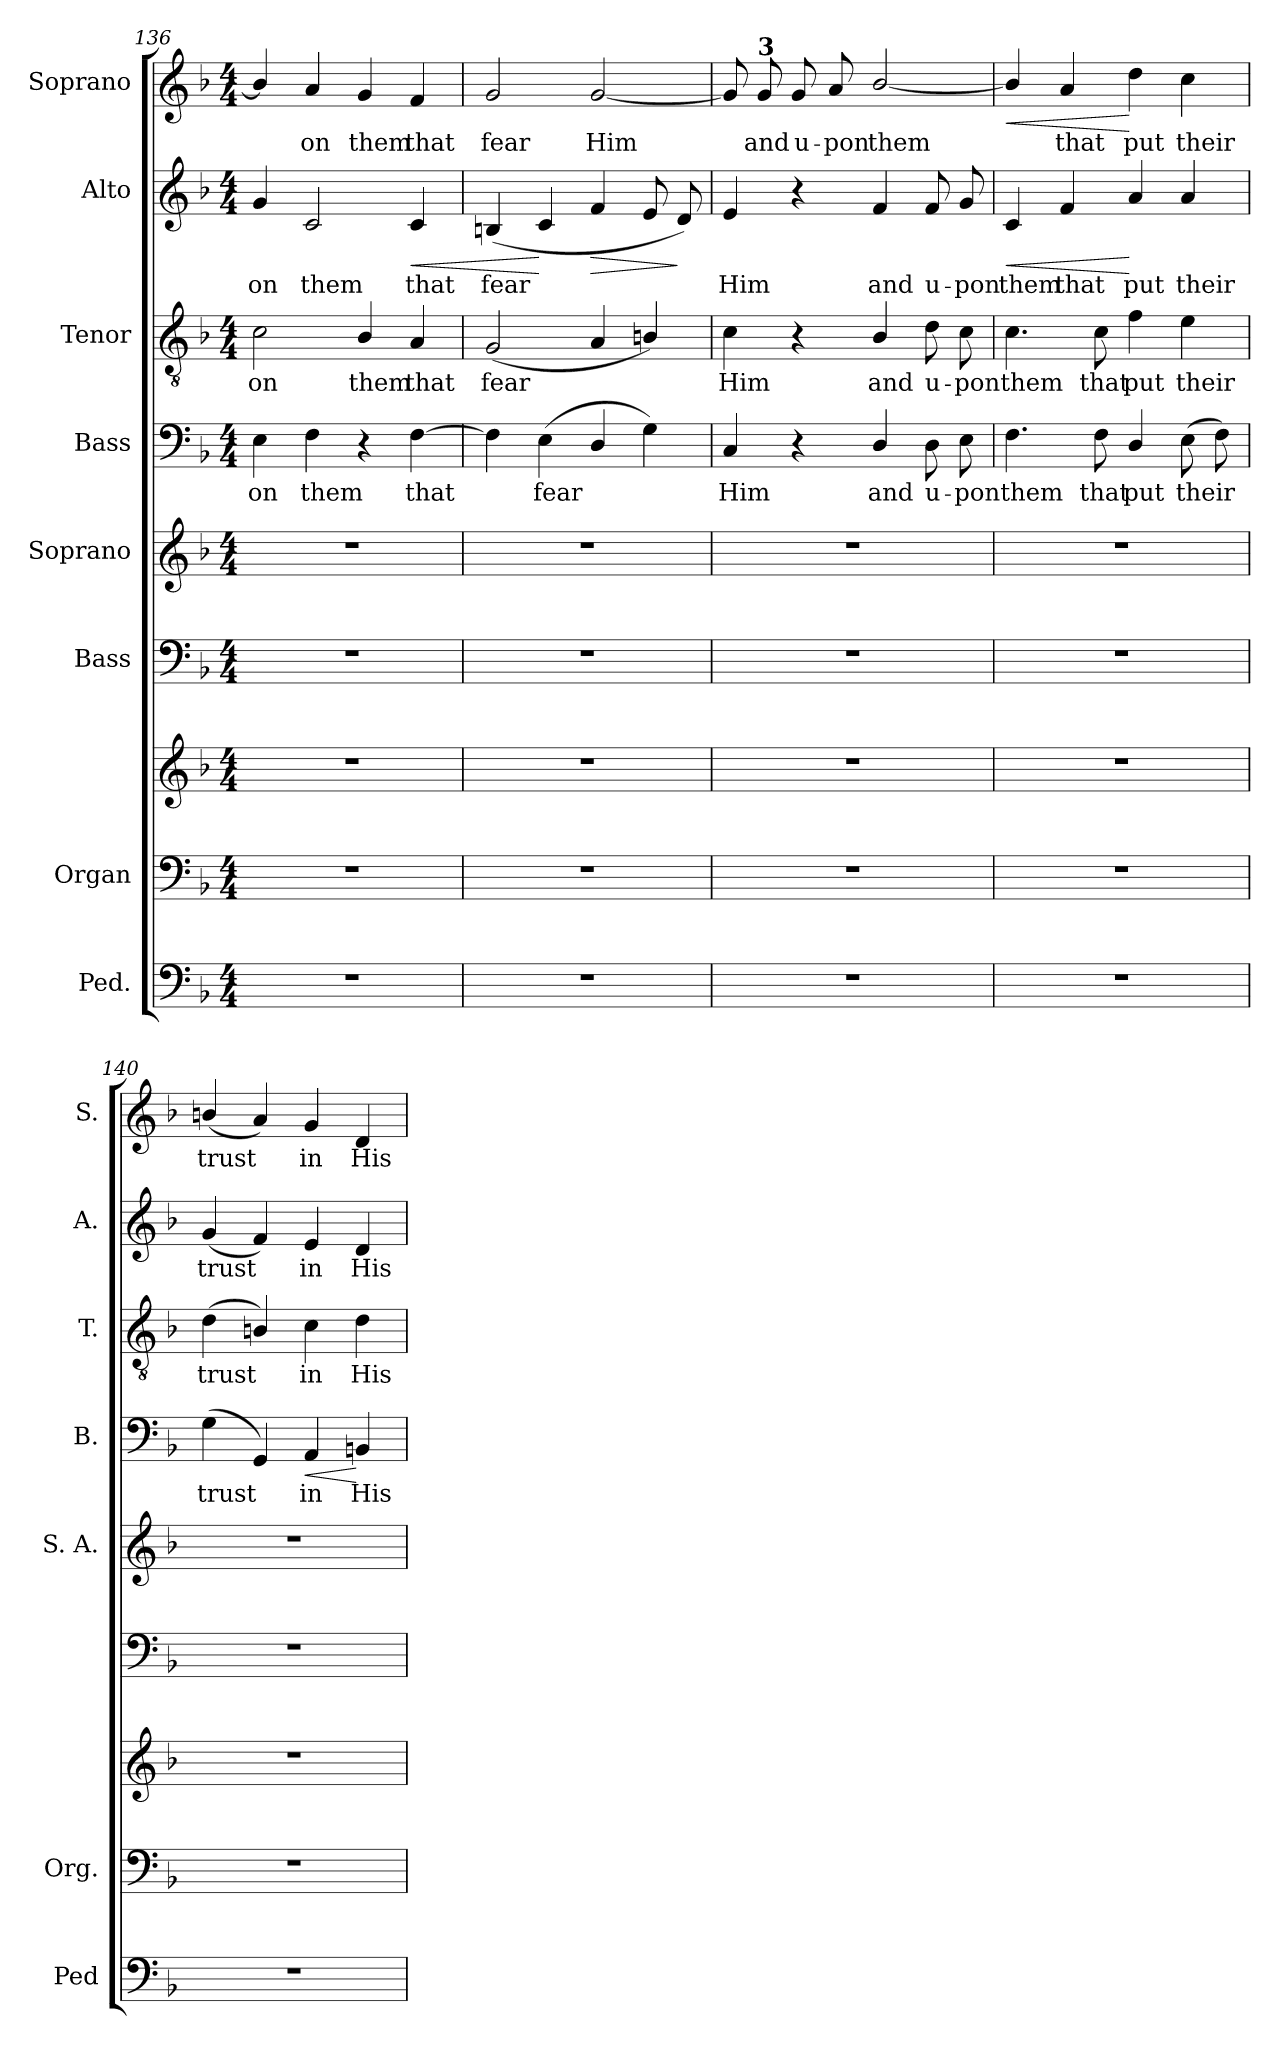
**kern	**kern	**kern	**kern	**kern	**kern	**text	**dynam	**kern	**text	**kern	**text	**dynam	**kern	**text	**dynam
*part8	*part7	*part7	*part6	*part5	*part4	*part4	*part4	*part3	*part3	*part2	*part2	*part2	*part1	*part1	*part1
*staff9	*staff8	*staff7	*staff6	*staff5	*staff4	*staff4	*staff4	*staff3	*staff3	*staff2	*staff2	*staff2	*staff1	*staff1	*staff1
*I"Ped.	*I"Organ	*	*I"Bass	*I"Soprano	*I"Bass	*	*	*I"Tenor	*	*I"Alto	*	*	*I"Soprano	*	*
*I'Ped	*I'Org.	*	*	*I'S. A.	*I'B.	*	*	*I'T.	*	*I'A.	*	*	*I'S.	*	*
*clefF4	*clefF4	*clefG2	*clefF4	*clefG2	*clefF4	*	*	*clefGv2	*	*clefG2	*	*	*clefG2	*	*
*	*	*	*	*	*	*	*	*ITrd7c12	*	*	*	*	*	*	*
*k[b-]	*k[b-]	*k[b-]	*k[b-]	*k[b-]	*k[b-]	*	*	*k[b-]	*	*k[b-]	*	*	*k[b-]	*	*
*F:	*F:	*F:	*F:	*F:	*F:	*	*	*F:	*	*F:	*	*	*F:	*	*
*M4/4	*M4/4	*M4/4	*M4/4	*M4/4	*M4/4	*	*	*M4/4	*	*M4/4	*	*	*M4/4	*	*
=136	=136	=136	=136	=136	=136	=136	=136	=136	=136	=136	=136	=136	=136	=136	=136
!	!	!	!	!	!	!LO:LY:b:color=#000000	!	!	!	!	!	!	!	!	!
!	!	!	!	!	!	!	!	!	!LO:LY:b:color=#000000	!	!	!	!	!	!
!	!	!	!	!	!	!	!	!	!	!	!LO:LY:b:color=#000000	!	!	!	!
1r	1r	1r	1r	1r	4Ei\	on	.	2Ci\	on	4gi/	on	.	4b-i/]	.	.
!	!	!	!	!	!	!LO:LY:b:color=#000000	!	!	!	!	!	!	!	!	!
!	!	!	!	!	!	!	!	!	!	!	!LO:LY:b:color=#000000	!	!	!	!
!	!	!	!	!	!	!	!	!	!	!	!	!	!	!LO:LY:b:color=#000000	!
.	.	.	.	.	4Fi\	them	.	.	.	2ci/	them	.	4ai/	on	.
!	!	!	!	!	!	!	!	!	!LO:LY:b:color=#000000	!	!	!	!	!	!
!	!	!	!	!	!	!	!	!	!	!	!	!	!	!LO:LY:b:color=#000000	!
.	.	.	.	.	4r	.	.	4BB-i/	them	.	.	.	4gi/	them	.
!	!	!	!	!	!	!LO:LY:b:color=#000000	!	!	!	!	!	!	!	!	!
!	!	!	!	!	!	!	!	!	!LO:LY:b:color=#000000	!	!	!	!	!	!
!	!	!	!	!	!	!	!	!	!	!	!LO:LY:b:color=#000000	!LO:HP:b	!	!	!
!	!	!	!	!	!	!	!	!	!	!	!	!	!	!LO:LY:b:color=#000000	!
.	.	.	.	.	[4Fi\	that	.	4AAi/	that	4ci/	that	<	4fi/	that	.
=137	=137	=137	=137	=137	=137	=137	=137	=137	=137	=137	=137	=137	=137	=137	=137
!	!	!	!	!	!	!	!	!	!LO:LY:b:color=#000000	!	!	!	!	!	!
!	!	!	!	!	!	!	!	!	!	!	!LO:LY:b:color=#000000	!	!	!	!
!	!	!	!	!	!	!	!	!	!	!	!	!	!	!LO:LY:b:color=#000000	!
1r	1r	1r	1r	1r	4Fi\]	.	.	(2GGi/	fear	(4Bni/	fear	.	2gi/	fear	.
!	!	!	!	!	!	!LO:LY:b:color=#000000	!	!	!	!	!	!	!	!	!
.	.	.	.	.	(4Ei\	fear	.	.	.	4ci/	.	[	.	.	.
!	!	!	!	!	!	!	!	!	!	!	!	!LO:HP:b	!	!	!
!	!	!	!	!	!	!	!	!	!	!	!	!	!	!LO:LY:b:color=#000000	!
.	.	.	.	.	4Di/	.	.	4AAi/	.	4fi/	.	>	[2gi/	Him	.
.	.	.	.	.	4Gi\)	.	.	4BBni/)	.	8ei/	.	.	.	.	.
.	.	.	.	.	.	.	.	.	.	8di/)	.	]	.	.	.
=138	=138	=138	=138	=138	=138	=138	=138	=138	=138	=138	=138	=138	=138	=138	=138
!	!	!	!	!	!	!LO:LY:b:color=#000000	!	!	!	!	!	!	!	!	!
!	!	!	!	!	!	!	!	!	!LO:LY:b:color=#000000	!	!	!	!	!	!
!	!	!	!	!	!	!	!	!	!	!	!LO:LY:b:color=#000000	!	!	!	!
1r	1r	1r	1r	1r	4Ci/	Him	.	4Ci\	Him	4ei/	Him	.	8gi/]	.	.
!	!	!	!	!	!	!	!	!	!	!	!	!	!LO:TX:a:B:t=3	!	!
!	!	!	!	!	!	!	!	!	!	!	!	!	!	!LO:LY:b:color=#000000	!
.	.	.	.	.	.	.	.	.	.	.	.	.	8gi/	and	.
!	!	!	!	!	!	!	!	!	!	!	!	!	!	!LO:LY:b:color=#000000	!
.	.	.	.	.	4r	.	.	4r	.	4r	.	.	8gi/	u-	.
!	!	!	!	!	!	!	!	!	!	!	!	!	!	!LO:LY:b:color=#000000	!
.	.	.	.	.	.	.	.	.	.	.	.	.	8ai/	-pon	.
!	!	!	!	!	!	!LO:LY:b:color=#000000	!	!	!	!	!	!	!	!	!
!	!	!	!	!	!	!	!	!	!LO:LY:b:color=#000000	!	!	!	!	!	!
!	!	!	!	!	!	!	!	!	!	!	!LO:LY:b:color=#000000	!	!	!	!
!	!	!	!	!	!	!	!	!	!	!	!	!	!	!LO:LY:b:color=#000000	!
.	.	.	.	.	4Di/	and	.	4BB-i/	and	4fi/	and	.	[2b-i/	them	.
!	!	!	!	!	!	!LO:LY:b:color=#000000	!	!	!	!	!	!	!	!	!
!	!	!	!	!	!	!	!	!	!LO:LY:b:color=#000000	!	!	!	!	!	!
!	!	!	!	!	!	!	!	!	!	!	!LO:LY:b:color=#000000	!	!	!	!
.	.	.	.	.	8Di\	u-	.	8Di\	u-	8fi/	u-	.	.	.	.
!	!	!	!	!	!	!LO:LY:b:color=#000000	!	!	!	!	!	!	!	!	!
!	!	!	!	!	!	!	!	!	!LO:LY:b:color=#000000	!	!	!	!	!	!
!	!	!	!	!	!	!	!	!	!	!	!LO:LY:b:color=#000000	!	!	!	!
.	.	.	.	.	8Ei\	-pon	.	8Ci\	-pon	8gi/	-pon	.	.	.	.
!!LO:LB:g=z
=139	=139	=139	=139	=139	=139	=139	=139	=139	=139	=139	=139	=139	=139	=139	=139
!	!	!	!	!	!	!LO:LY:b:color=#000000	!	!	!	!	!	!	!	!	!
!	!	!	!	!	!	!	!	!	!LO:LY:b:color=#000000	!	!	!	!	!	!
!	!	!	!	!	!	!	!	!	!	!	!LO:LY:b:color=#000000	!LO:HP:b	!	!	!LO:HP:b
1r	1r	1r	1r	1r	4.Fi\	them	.	4.Ci\	them	4ci/	them	<	4b-i/]	.	<
!	!	!	!	!	!	!	!	!	!	!	!LO:LY:b:color=#000000	!	!	!	!
!	!	!	!	!	!	!	!	!	!	!	!	!	!	!LO:LY:b:color=#000000	!
.	.	.	.	.	.	.	.	.	.	4fi/	that	.	4ai/	that	.
!	!	!	!	!	!	!LO:LY:b:color=#000000	!	!	!	!	!	!	!	!	!
!	!	!	!	!	!	!	!	!	!LO:LY:b:color=#000000	!	!	!	!	!	!
.	.	.	.	.	8Fi\	that	.	8Ci\	that	.	.	.	.	.	.
!	!	!	!	!	!	!LO:LY:b:color=#000000	!	!	!	!	!	!	!	!	!
!	!	!	!	!	!	!	!	!	!LO:LY:b:color=#000000	!	!	!	!	!	!
!	!	!	!	!	!	!	!	!	!	!	!LO:LY:b:color=#000000	!	!	!	!
!	!	!	!	!	!	!	!	!	!	!	!	!	!	!LO:LY:b:color=#000000	!
.	.	.	.	.	4Di/	put	.	4Fi\	put	4ai/	put	[	4ddi\	put	[
!	!	!	!	!	!	!LO:LY:b:color=#000000	!	!	!	!	!	!	!	!	!
!	!	!	!	!	!	!	!	!	!LO:LY:b:color=#000000	!	!	!	!	!	!
!	!	!	!	!	!	!	!	!	!	!	!LO:LY:b:color=#000000	!	!	!	!
!	!	!	!	!	!	!	!	!	!	!	!	!	!	!LO:LY:b:color=#000000	!
.	.	.	.	.	(8Ei\	their	.	4Ei\	their	4ai/	their	.	4cci\	their	.
.	.	.	.	.	8Fi\)	.	.	.	.	.	.	.	.	.	.
=140	=140	=140	=140	=140	=140	=140	=140	=140	=140	=140	=140	=140	=140	=140	=140
!	!	!	!	!	!	!LO:LY:b:color=#000000	!	!	!	!	!	!	!	!	!
!	!	!	!	!	!	!	!	!	!LO:LY:b:color=#000000	!	!	!	!	!	!
!	!	!	!	!	!	!	!	!	!	!	!LO:LY:b:color=#000000	!	!	!	!
!	!	!	!	!	!	!	!	!	!	!	!	!	!	!LO:LY:b:color=#000000	!
1r	1r	1r	1r	1r	(4Gi\	trust	.	(4Di\	trust	(4gi/	trust	.	(4bni/	trust	.
.	.	.	.	.	4GGi/)	.	.	4BBni/)	.	4fi/)	.	.	4ai/)	.	.
!	!	!	!	!	!	!LO:LY:b:color=#000000	!LO:HP:b	!	!	!	!	!	!	!	!
!	!	!	!	!	!	!	!	!	!LO:LY:b:color=#000000	!	!	!	!	!	!
!	!	!	!	!	!	!	!	!	!	!	!LO:LY:b:color=#000000	!	!	!	!
!	!	!	!	!	!	!	!	!	!	!	!	!	!	!LO:LY:b:color=#000000	!
.	.	.	.	.	4AAi/	in	<	4Ci\	in	4ei/	in	.	4gi/	in	.
!	!	!	!	!	!	!LO:LY:b:color=#000000	!	!	!	!	!	!	!	!	!
!	!	!	!	!	!	!	!	!	!LO:LY:b:color=#000000	!	!	!	!	!	!
!	!	!	!	!	!	!	!	!	!	!	!LO:LY:b:color=#000000	!	!	!	!
!	!	!	!	!	!	!	!	!	!	!	!	!	!	!LO:LY:b:color=#000000	!
.	.	.	.	.	4BBni/	His	[	4Di\	His	4di/	His	.	4di/	His	.
=	=	=	=	=	=	=	=	=	=	=	=	=	=	=	=
*-	*-	*-	*-	*-	*-	*-	*-	*-	*-	*-	*-	*-	*-	*-	*-
